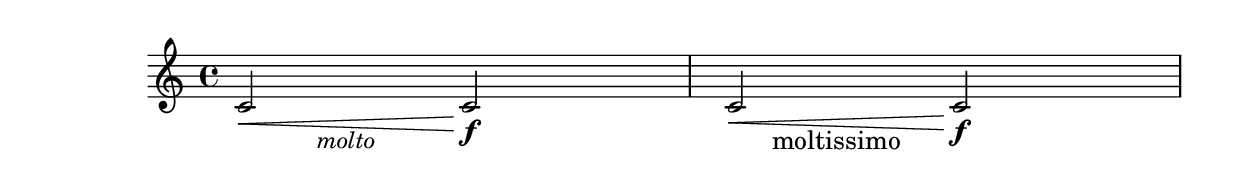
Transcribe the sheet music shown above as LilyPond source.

%% Do not edit this file; it is automatically
%% generated from LSR http://lsr.dsi.unimi.it
%% This file is in the public domain.
\version "2.13.20"

\header {
  lsrtags = "expressive-marks, text"

%% Translation of GIT committish: e0aa246e0ed1a86dc41a99ab79bff822d3320aa7
  texidoces = "
Este ejemplo proporciona una función para tipografiar un regulador con
texto por debajo, como @qq{molto} o @qq{poco}. El ejemplo ilustra
también cómo modificar la manera en que se imprime normalmente un
objeto, utilizando código de Scheme.

"
  doctitlees = "Centrar texto debajo de un regulador"

  texidoc = "
This example provides a function to typeset a hairpin (de)crescendo
with some additional text below it, such as @qq{molto} or @qq{poco}.
The example also illustrates how to modify the way an object is
normally printed, using some Scheme code.

"
  doctitle = "Center text below hairpin dynamics"
} % begin verbatim

hairpinWithCenteredText =
#(define-music-function (parser location text) (markup?)
#{
  \override Voice.Hairpin #'stencil = #(lambda (grob)
    (ly:stencil-aligned-to
     (ly:stencil-combine-at-edge
      (ly:stencil-aligned-to (ly:hairpin::print grob) X CENTER)
      Y DOWN
      (ly:stencil-aligned-to (grob-interpret-markup grob $text) X CENTER))
     X LEFT))
#})

hairpinMolto = \hairpinWithCenteredText \markup { \italic molto }
hairpinMore = \hairpinWithCenteredText \markup { \larger moltissimo }

\layout { ragged-right = ##f }

\relative c' {
  \hairpinMolto
  c2\< c\f
  \hairpinMore
  c2\< c\f
}
